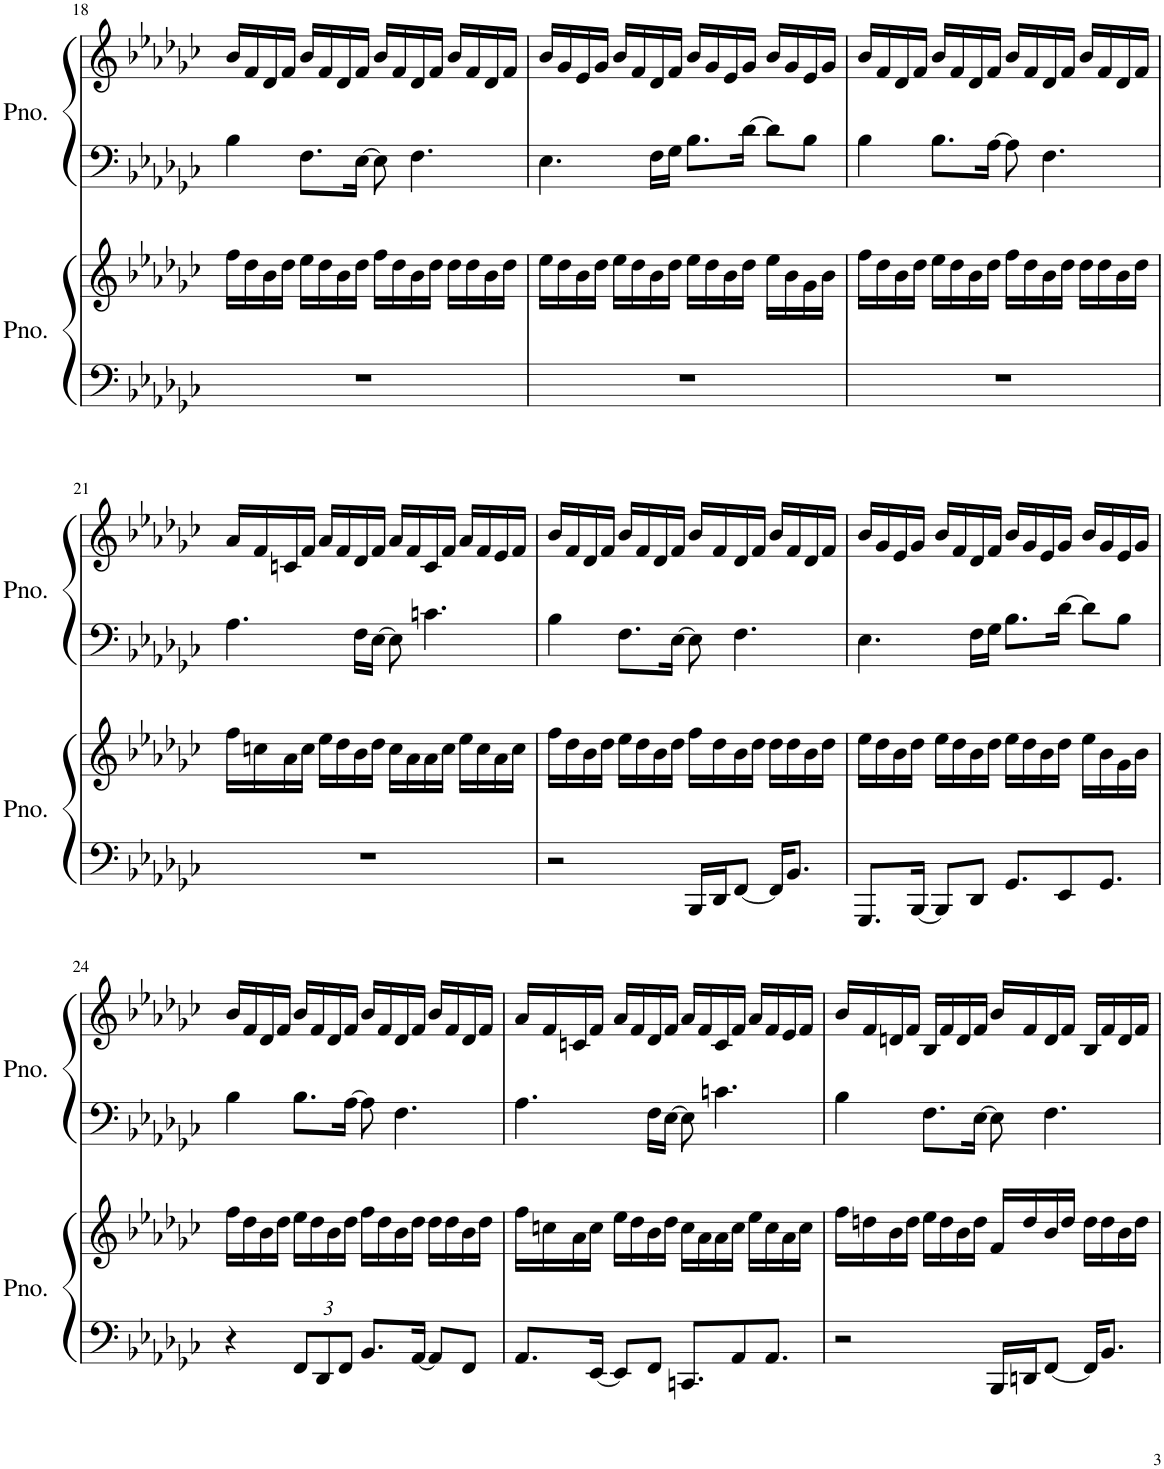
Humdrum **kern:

**kern	**kern	**kern	**kern
*part2	*part2	*part1	*part1
*staff4	*staff3	*staff2	*staff1
*I"Piano	*	*I"Piano	*
*I'Pno.	*	*I'Pno.	*
!!LO:PB:g=z
*clefF4	*clefG2	*clefF4	*clefG2
*k[b-e-a-d-g-c-]	*k[b-e-a-d-g-c-]	*k[b-e-a-d-g-c-]	*k[b-e-a-d-g-c-]
*M4/4	*M4/4	*M4/4	*M4/4
=18	=18	=18	=18
1r	16ff\LL	4B-\	16b-/LL
.	16dd-\	.	16f/
.	16b-\	.	16d-/
.	16dd-\JJ	.	16f/JJ
.	16ee-\LL	8.F\L	16b-/LL
.	16dd-\	.	16f/
.	16b-\	.	16d-/
.	16dd-\JJ	[16E-\Jk	16f/JJ
.	16ff\LL	8E-\]	16b-/LL
.	16dd-\	.	16f/
.	16b-\	4.F\	16d-/
.	16dd-\JJ	.	16f/JJ
.	16dd-\LL	.	16b-/LL
.	16dd-\	.	16f/
.	16b-\	.	16d-/
.	16dd-\JJ	.	16f/JJ
=19	=19	=19	=19
1r	16ee-\LL	4.E-\	16b-/LL
.	16dd-\	.	16g-/
.	16b-\	.	16e-/
.	16dd-\JJ	.	16g-/JJ
.	16ee-\LL	.	16b-/LL
.	16dd-\	.	16f/
.	16b-\	16F\LL	16d-/
.	16dd-\JJ	16G-\JJ	16f/JJ
.	16ee-\LL	8.B-\L	16b-/LL
.	16dd-\	.	16g-/
.	16b-\	.	16e-/
.	16dd-\JJ	[16d-\Jk	16g-/JJ
.	16ee-\LL	8d-\L]	16b-/LL
.	16b-\	.	16g-/
.	16g-\	8B-\J	16e-/
.	16b-\JJ	.	16g-/JJ
=20	=20	=20	=20
1r	16ff\LL	4B-\	16b-/LL
.	16dd-\	.	16f/
.	16b-\	.	16d-/
.	16dd-\JJ	.	16f/JJ
.	16ee-\LL	8.B-\L	16b-/LL
.	16dd-\	.	16f/
.	16b-\	.	16d-/
.	16dd-\JJ	[16A-\Jk	16f/JJ
.	16ff\LL	8A-\]	16b-/LL
.	16dd-\	.	16f/
.	16b-\	4.F\	16d-/
.	16dd-\JJ	.	16f/JJ
.	16dd-\LL	.	16b-/LL
.	16dd-\	.	16f/
.	16b-\	.	16d-/
.	16dd-\JJ	.	16f/JJ
!!LO:LB:g=z
=21	=21	=21	=21
1r	16ff\LL	4.A-\	16a-/LL
.	16ccn\	.	16f/
.	16a-\	.	16cn/
.	16cc\JJ	.	16f/JJ
.	16ee-\LL	.	16a-/LL
.	16dd-\	.	16f/
.	16b-\	16F\LL	16d-/
.	16dd-\JJ	[16E-\JJ	16f/JJ
.	16cc\LL	8E-\]	16a-/LL
.	16a-\	.	16f/
.	16a-\	4.cn\	16c/
.	16cc\JJ	.	16f/JJ
.	16ee-\LL	.	16a-/LL
.	16cc\	.	16f/
.	16a-\	.	16e-/
.	16cc\JJ	.	16f/JJ
=22	=22	=22	=22
2r	16ff\LL	4B-\	16b-/LL
.	16dd-\	.	16f/
.	16b-\	.	16d-/
.	16dd-\JJ	.	16f/JJ
.	16ee-\LL	8.F\L	16b-/LL
.	16dd-\	.	16f/
.	16b-\	.	16d-/
.	16dd-\JJ	[16E-\Jk	16f/JJ
16BBB-/LL	16ff\LL	8E-\]	16b-/LL
16DD-/J	16dd-\	.	16f/
[8FF/J	16b-\	4.F\	16d-/
.	16dd-\JJ	.	16f/JJ
16FF/KL]	16dd-\LL	.	16b-/LL
8.BB-/J	16dd-\	.	16f/
.	16b-\	.	16d-/
.	16dd-\JJ	.	16f/JJ
=23	=23	=23	=23
8.GGG-/L	16ee-\LL	4.E-\	16b-/LL
.	16dd-\	.	16g-/
.	16b-\	.	16e-/
[16BBB-/Jk	16dd-\JJ	.	16g-/JJ
8BBB-/L]	16ee-\LL	.	16b-/LL
.	16dd-\	.	16f/
8DD-/J	16b-\	16F\LL	16d-/
.	16dd-\JJ	16G-\JJ	16f/JJ
8.GG-/L	16ee-\LL	8.B-\L	16b-/LL
.	16dd-\	.	16g-/
.	16b-\	.	16e-/
8EE-/	16dd-\JJ	[16d-\Jk	16g-/JJ
.	16ee-\LL	8d-\L]	16b-/LL
8.GG-/J	16b-\	.	16g-/
.	16g-\	8B-\J	16e-/
.	16b-\JJ	.	16g-/JJ
!!LO:LB:g=z
=24	=24	=24	=24
4r	16ff\LL	4B-\	16b-/LL
.	16dd-\	.	16f/
.	16b-\	.	16d-/
.	16dd-\JJ	.	16f/JJ
*Xbrackettup	*	*	*
12FF/L	16ee-\LL	8.B-\L	16b-/LL
.	16dd-\	.	16f/
12DD-/	.	.	.
.	16b-\	.	16d-/
12FF/J	.	.	.
.	16dd-\JJ	[16A-\Jk	16f/JJ
8.BB-/L	16ff\LL	8A-\]	16b-/LL
.	16dd-\	.	16f/
.	16b-\	4.F\	16d-/
[16AA-/Jk	16dd-\JJ	.	16f/JJ
8AA-/L]	16dd-\LL	.	16b-/LL
.	16dd-\	.	16f/
8FF/J	16b-\	.	16d-/
.	16dd-\JJ	.	16f/JJ
=25	=25	=25	=25
8.AA-/L	16ff\LL	4.A-\	16a-/LL
.	16ccn\	.	16f/
.	16a-\	.	16cn/
[16EE-/Jk	16cc\JJ	.	16f/JJ
8EE-/L]	16ee-\LL	.	16a-/LL
.	16dd-\	.	16f/
8FF/J	16b-\	16F\LL	16d-/
.	16dd-\JJ	[16E-\JJ	16f/JJ
8.CCn/L	16cc\LL	8E-\]	16a-/LL
.	16a-\	.	16f/
.	16a-\	4.cn\	16c/
8AA-/	16cc\JJ	.	16f/JJ
.	16ee-\LL	.	16a-/LL
8.AA-/J	16cc\	.	16f/
.	16a-\	.	16e-/
.	16cc\JJ	.	16f/JJ
=26	=26	=26	=26
2r	16ff\LL	4B-\	16b-/LL
.	16ddn\	.	16f/
.	16b-\	.	16dn/
.	16dd\JJ	.	16f/JJ
.	16ee-\LL	8.F\L	16B-/LL
.	16dd\	.	16f/
.	16b-\	.	16d/
.	16dd\JJ	[16E-\Jk	16f/JJ
16BBB-/LL	16f/LL	8E-\]	16b-/LL
16DDn/J	16dd/	.	16f/
[8FF/J	16b-/	4.F\	16d/
.	16dd/JJ	.	16f/JJ
16FF/KL]	16dd\LL	.	16B-/LL
8.BB-/J	16dd\	.	16f/
.	16b-\	.	16d/
.	16dd\JJ	.	16f/JJ
=	=	=	=
*-	*-	*-	*-
